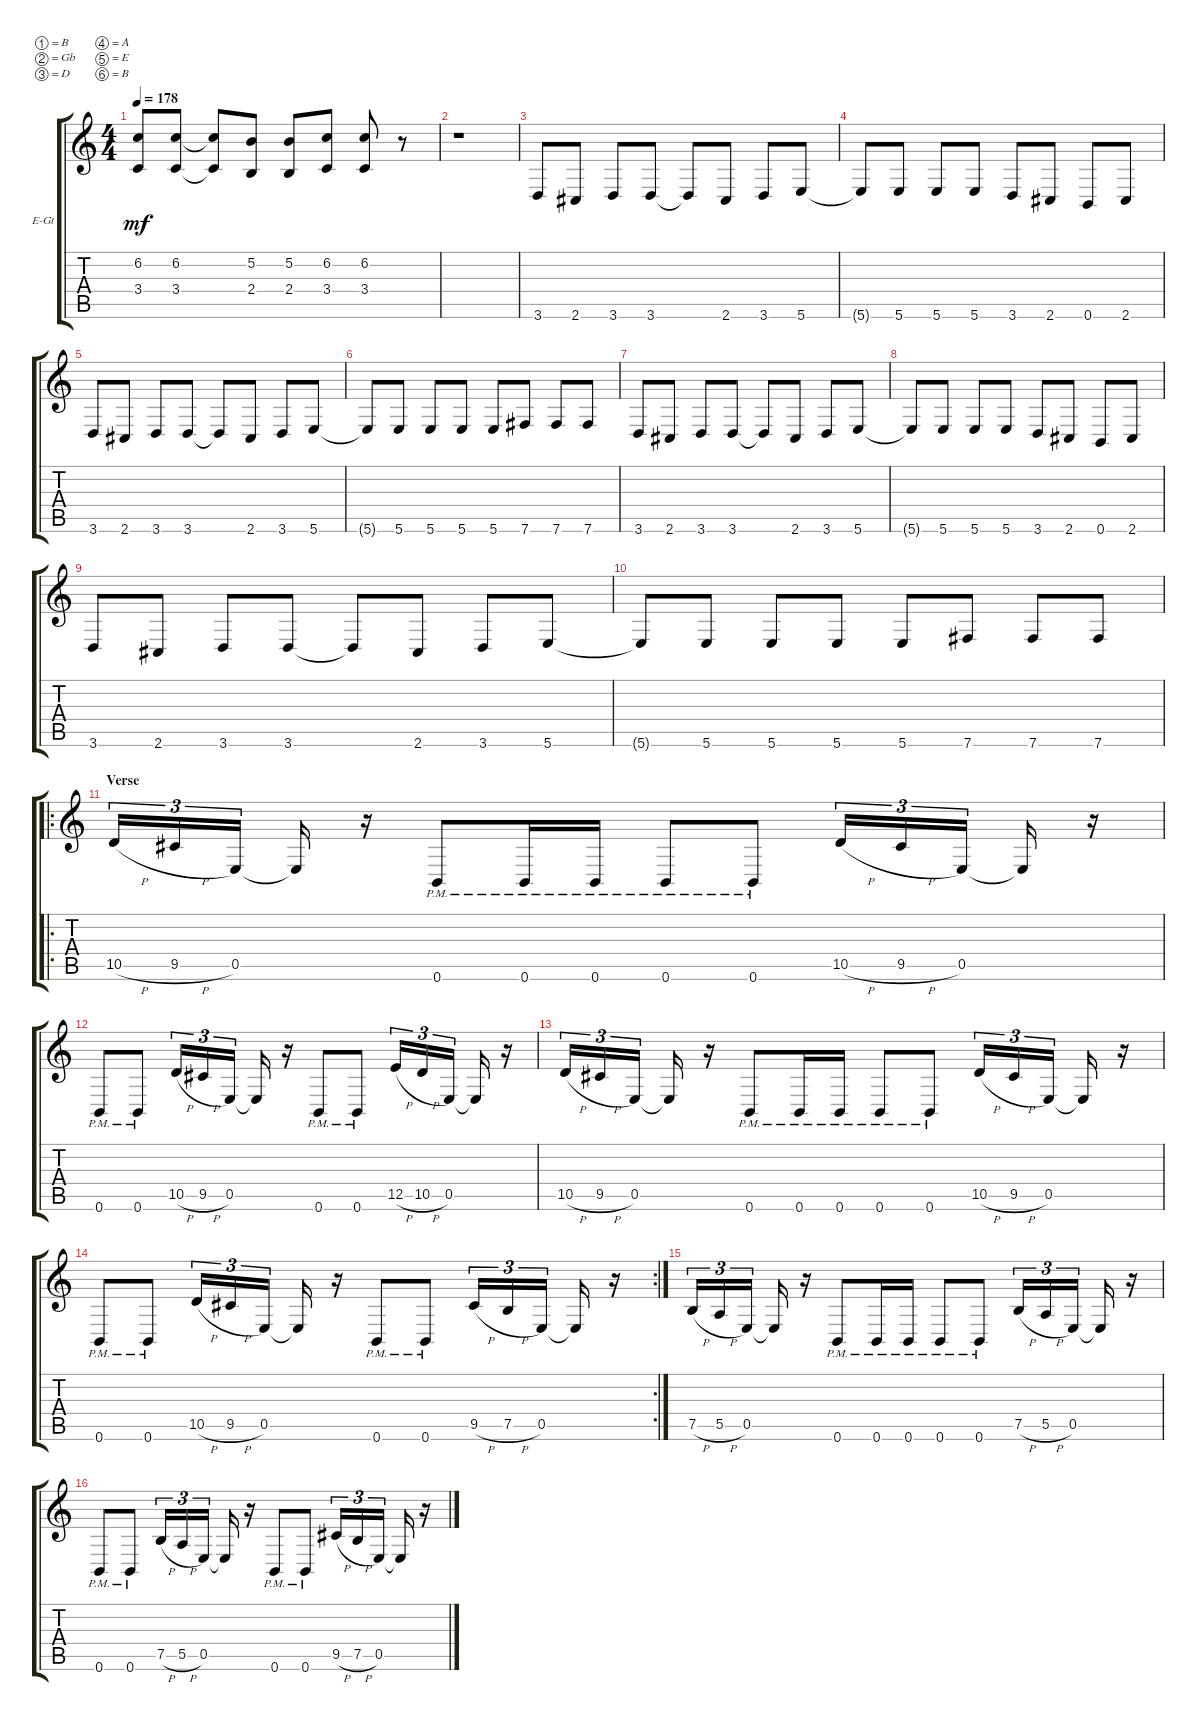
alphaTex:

\bracketExtendMode groupsimilarinstruments
\firstSystemTrackNameOrientation horizontal
\otherSystemsTrackNameOrientation horizontal
\track ("Electric Guitar 2" "E-Gt") {instrument distortionguitar}
\staff {score tabs}
\tuning (B3 Gb3 D3 A2 E2 B1)
\ts (4 4)
\tempo 178
\clef g2
\ks c
(3.4{t} 6.2{t}).8{dy mf} (6.2 3.4).8 (3.4{t} 6.2{t}).8 (2.4 5.2).8 (2.4 5.2).8 (3.4 6.2).8 (3.4 6.2).8 r.8 |
r.1 |
3.6.8 2.6.8 3.6.8 3.6.8 3.6{t}.8 2.6.8 3.6.8 5.6.8 |
5.6{t}.8 5.6.8 5.6.8 5.6.8 3.6.8 2.6.8 0.6.8 2.6.8 |
3.6.8 2.6.8 3.6.8 3.6.8 3.6{t}.8 2.6.8 3.6.8 5.6.8 |
5.6{t}.8 5.6.8 5.6.8 5.6.8 5.6.8 7.6.8 7.6.8 7.6.8 |
3.6.8 2.6.8 3.6.8 3.6.8 3.6{t}.8 2.6.8 3.6.8 5.6.8 |
5.6{t}.8 5.6.8 5.6.8 5.6.8 3.6.8 2.6.8 0.6.8 2.6.8 |
3.6.8 2.6.8 3.6.8 3.6.8 3.6{t}.8 2.6.8 3.6.8 5.6.8 |
5.6{t}.8 5.6.8 5.6.8 5.6.8 5.6.8 7.6.8 7.6.8 7.6.8 |
\ro
\section ("" "Verse")
10.5{h}.16{tu (3 2)} 9.5{h}.16{tu (3 2)} 0.5.16{tu (3 2)} 0.5{t}.16 r.16 0.6{pm}.8 0.6{pm}.16 0.6{pm}.16 0.6{pm}.8 0.6{pm}.8 10.5{h}.16{tu (3 2)} 9.5{h}.16{tu (3 2)} 0.5.16{tu (3 2)} 0.5{t}.16 r.16 |
0.6{pm}.8 0.6{pm}.8 10.5{h}.16{tu (3 2)} 9.5{h}.16{tu (3 2)} 0.5.16{tu (3 2)} 0.5{t}.16 r.16 0.6{pm}.8 0.6{pm}.8 12.5{h}.16{tu (3 2)} 10.5{h}.16{tu (3 2)} 0.5.16{tu (3 2)} 0.5{t}.16 r.16 |
10.5{h}.16{tu (3 2)} 9.5{h}.16{tu (3 2)} 0.5.16{tu (3 2)} 0.5{t}.16 r.16 0.6{pm}.8 0.6{pm}.16 0.6{pm}.16 0.6{pm}.8 0.6{pm}.8 10.5{h}.16{tu (3 2)} 9.5{h}.16{tu (3 2)} 0.5.16{tu (3 2)} 0.5{t}.16 r.16 |
\rc 2
0.6{pm}.8 0.6{pm}.8 10.5{h}.16{tu (3 2)} 9.5{h}.16{tu (3 2)} 0.5.16{tu (3 2)} 0.5{t}.16 r.16 0.6{pm}.8 0.6{pm}.8 9.5{h}.16{tu (3 2)} 7.5{h}.16{tu (3 2)} 0.5.16{tu (3 2)} 0.5{t}.16 r.16 |
7.5{h}.16{tu (3 2)} 5.5{h}.16{tu (3 2)} 0.5.16{tu (3 2)} 0.5{t}.16 r.16 0.6{pm}.8 0.6{pm}.16 0.6{pm}.16 0.6{pm}.8 0.6{pm}.8 7.5{h}.16{tu (3 2)} 5.5{h}.16{tu (3 2)} 0.5.16{tu (3 2)} 0.5{t}.16 r.16 |
0.6{pm}.8 0.6{pm}.8 7.5{h}.16{tu (3 2)} 5.5{h}.16{tu (3 2)} 0.5.16{tu (3 2)} 0.5{t}.16 r.16 0.6{pm}.8 0.6{pm}.8 9.5{h}.16{tu (3 2)} 7.5{h}.16{tu (3 2)} 0.5.16{tu (3 2)} 0.5{t}.16 r.16
